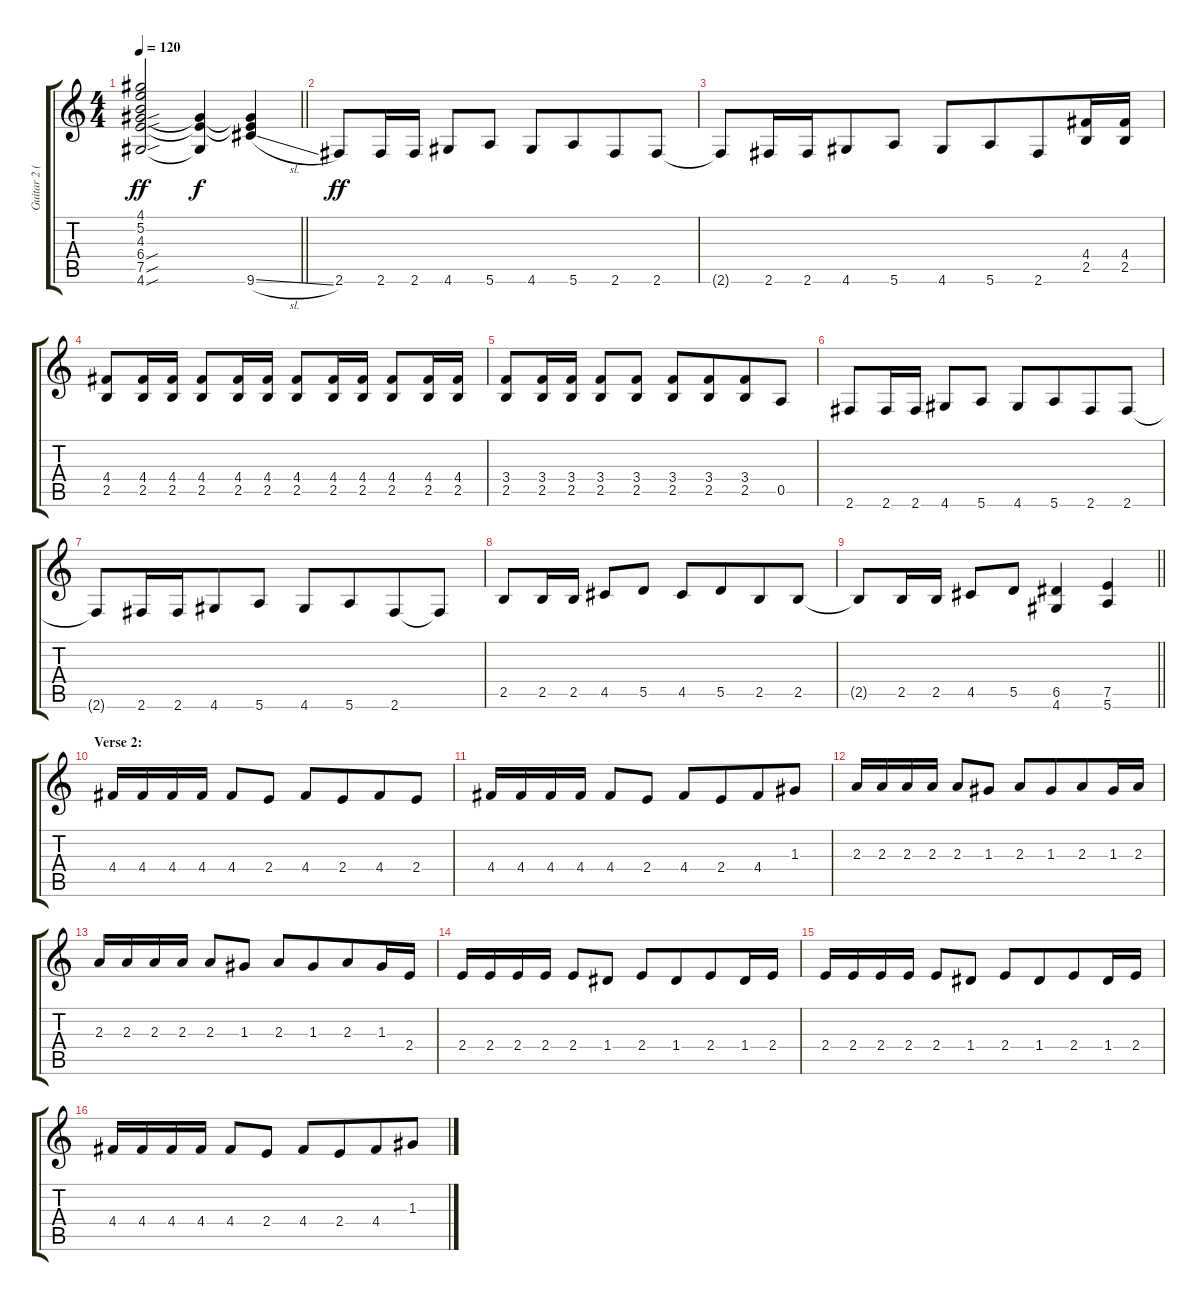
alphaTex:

\track ("Guitar 2 (Leader)" "Guitar 2 (") {instrument acousticguitarsteel}
\staff {score tabs}
\tuning (E4 B3 G3 D3 A2 E2) {hide}
\ts (4 4)
\tempo 120
\clef g2
\barLineRight lightlight
\ks c
(4.1 5.2 4.3 6.4{sou} 7.5{sou} 4.6{sou}).2{dy ff} (6.4{t} 7.5{t} 4.6{t}).4{dy f} (6.4{t} 7.5{t} 9.6{sl}).4 |
2.6.8{dy ff} 2.6.16 2.6.16 4.6.8 5.6.8 4.6.8 5.6.8{beam merge} 2.6.8 2.6.8 |
2.6{t}.8 2.6.16 2.6.16{beam merge} 4.6.8 5.6.8 4.6.8 5.6.8{beam merge} 2.6.8 (4.4 2.5).16 (4.4 2.5).16 |
(4.4 2.5).8 (4.4 2.5).16 (4.4 2.5).16 (4.4 2.5).8 (4.4 2.5).16 (4.4 2.5).16 (4.4 2.5).8 (4.4 2.5).16 (4.4 2.5).16 (4.4 2.5).8 (4.4 2.5).16 (4.4 2.5).16 |
(3.4 2.5).8 (3.4 2.5).16 (3.4 2.5).16 (3.4 2.5).8 (3.4 2.5).8 (3.4 2.5).8 (3.4 2.5).8{beam merge} (3.4 2.5).8 0.5.8 |
2.6.8 2.6.16 2.6.16 4.6.8 5.6.8 4.6.8 5.6.8{beam merge} 2.6.8 2.6.8 |
2.6{t}.8 2.6.16 2.6.16{beam merge} 4.6.8 5.6.8 4.6.8 5.6.8{beam merge} 2.6.8 2.6{t}.8 |
2.5.8 2.5.16 2.5.16 4.5.8 5.5.8 4.5.8 5.5.8{beam merge} 2.5.8 2.5.8 |
\barLineRight lightlight
2.5{t}.8 2.5.16 2.5.16 4.5.8 5.5.8 (6.5 4.6).4 (7.5 5.6).4 |
\section ("" "Verse 2:")
4.4.16 4.4.16 4.4.16 4.4.16 4.4.8 2.4.8 4.4.8 2.4.8{beam merge} 4.4.8 2.4.8 |
4.4.16 4.4.16 4.4.16 4.4.16 4.4.8 2.4.8 4.4.8 2.4.8{beam merge} 4.4.8 1.3.8 |
2.3.16 2.3.16 2.3.16 2.3.16 2.3.8 1.3.8 2.3.8 1.3.8{beam merge} 2.3.8 1.3.16 2.3.16 |
2.3.16 2.3.16 2.3.16 2.3.16 2.3.8 1.3.8 2.3.8 1.3.8{beam merge} 2.3.8 1.3.16 2.4.16 |
2.4.16 2.4.16 2.4.16 2.4.16 2.4.8 1.4.8 2.4.8 1.4.8{beam merge} 2.4.8 1.4.16 2.4.16 |
2.4.16 2.4.16 2.4.16 2.4.16 2.4.8 1.4.8 2.4.8 1.4.8{beam merge} 2.4.8 1.4.16 2.4.16 |
4.4.16 4.4.16 4.4.16 4.4.16 4.4.8 2.4.8 4.4.8 2.4.8{beam merge} 4.4.8 1.3.8
